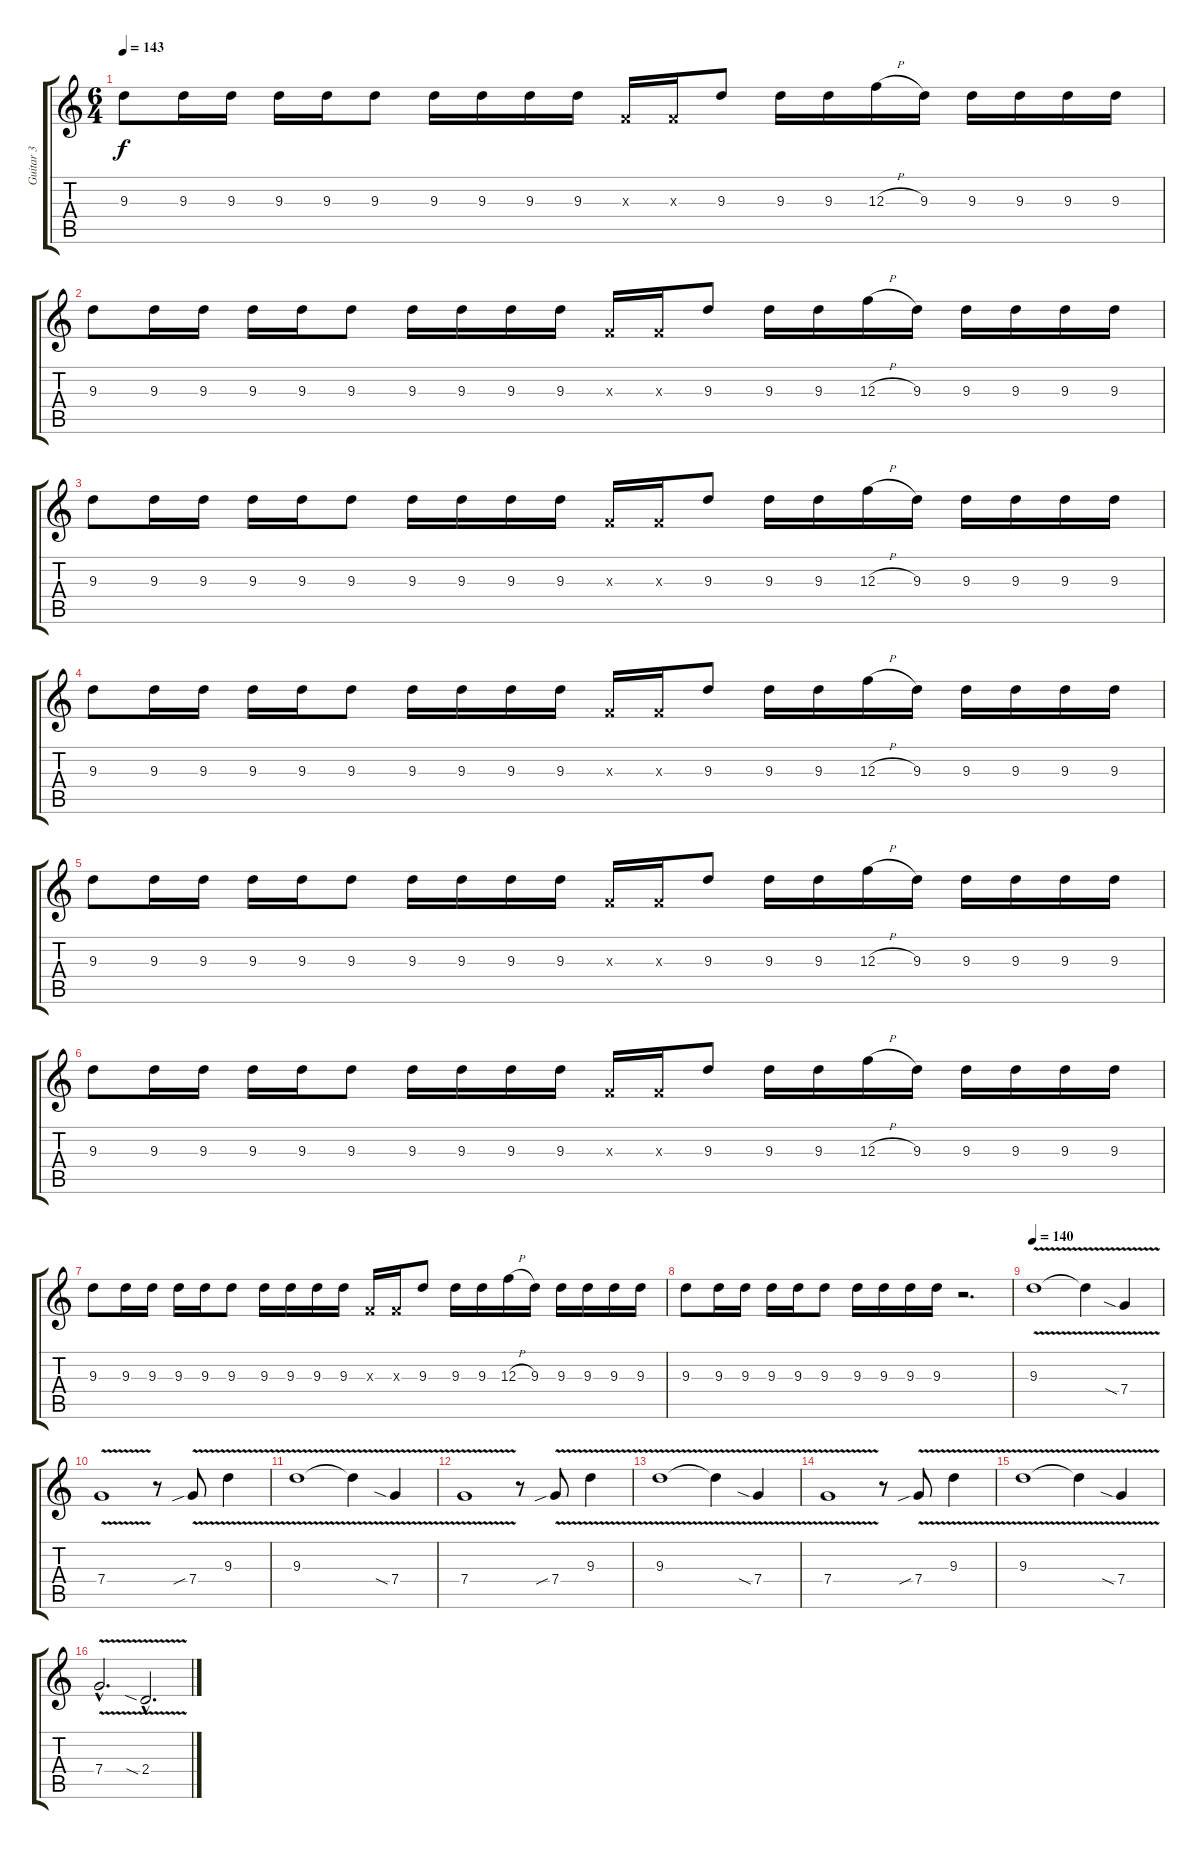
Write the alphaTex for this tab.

\track ("Guitar 3" "Guitar 3") {instrument distortionguitar}
\staff {score tabs}
\tuning (D4 A3 F3 C3 G2 C2) {hide}
\ts (6 4)
\section ("" "")
\tempo 143
\clef g2
\ks c
9.3.8{dy f volume 16} 9.3.16 9.3.16 9.3.16 9.3.16 9.3.8 9.3.16 9.3.16 9.3.16 9.3.16 0.3{x}.16 0.3{x}.16 9.3.8 9.3.16 9.3.16 12.3{h}.16 9.3.16 9.3.16 9.3.16 9.3.16 9.3.16 |
9.3.8 9.3.16 9.3.16 9.3.16 9.3.16 9.3.8 9.3.16 9.3.16 9.3.16 9.3.16 0.3{x}.16 0.3{x}.16 9.3.8 9.3.16 9.3.16 12.3{h}.16 9.3.16 9.3.16 9.3.16 9.3.16 9.3.16 |
9.3.8 9.3.16 9.3.16 9.3.16 9.3.16 9.3.8 9.3.16 9.3.16 9.3.16 9.3.16 0.3{x}.16 0.3{x}.16 9.3.8 9.3.16 9.3.16 12.3{h}.16 9.3.16 9.3.16 9.3.16 9.3.16 9.3.16 |
9.3.8 9.3.16 9.3.16 9.3.16 9.3.16 9.3.8 9.3.16 9.3.16 9.3.16 9.3.16 0.3{x}.16 0.3{x}.16 9.3.8 9.3.16 9.3.16 12.3{h}.16 9.3.16 9.3.16 9.3.16 9.3.16 9.3.16 |
9.3.8 9.3.16 9.3.16 9.3.16 9.3.16 9.3.8 9.3.16 9.3.16 9.3.16 9.3.16 0.3{x}.16 0.3{x}.16 9.3.8 9.3.16 9.3.16 12.3{h}.16 9.3.16 9.3.16 9.3.16 9.3.16 9.3.16 |
9.3.8 9.3.16 9.3.16 9.3.16 9.3.16 9.3.8 9.3.16 9.3.16 9.3.16 9.3.16 0.3{x}.16 0.3{x}.16 9.3.8 9.3.16 9.3.16 12.3{h}.16 9.3.16 9.3.16 9.3.16 9.3.16 9.3.16 |
9.3.8 9.3.16 9.3.16 9.3.16 9.3.16 9.3.8 9.3.16 9.3.16 9.3.16 9.3.16 0.3{x}.16 0.3{x}.16 9.3.8 9.3.16 9.3.16 12.3{h}.16 9.3.16 9.3.16 9.3.16 9.3.16 9.3.16 |
9.3.8 9.3.16 9.3.16 9.3.16 9.3.16 9.3.8 9.3.16 9.3.16 9.3.16 9.3.16 r.2{d} |
\section ("" "")
\tempo 140
9.3{v}.1 9.3{t}.4 7.4{v sia}.4 |
7.4{v}.1 r.8 7.4{v sib}.8 9.3{v}.4 |
9.3{v}.1 9.3{t}.4 7.4{v sia}.4 |
7.4{v}.1 r.8 7.4{v sib}.8 9.3{v}.4 |
9.3{v}.1 9.3{t}.4 7.4{v sia}.4 |
7.4{v}.1 r.8 7.4{v sib}.8 9.3{v}.4 |
9.3{v}.1 9.3{t}.4 7.4{v sia}.4 |
7.4{v hac}.2{d} 2.4{v sia hac}.2{d}
